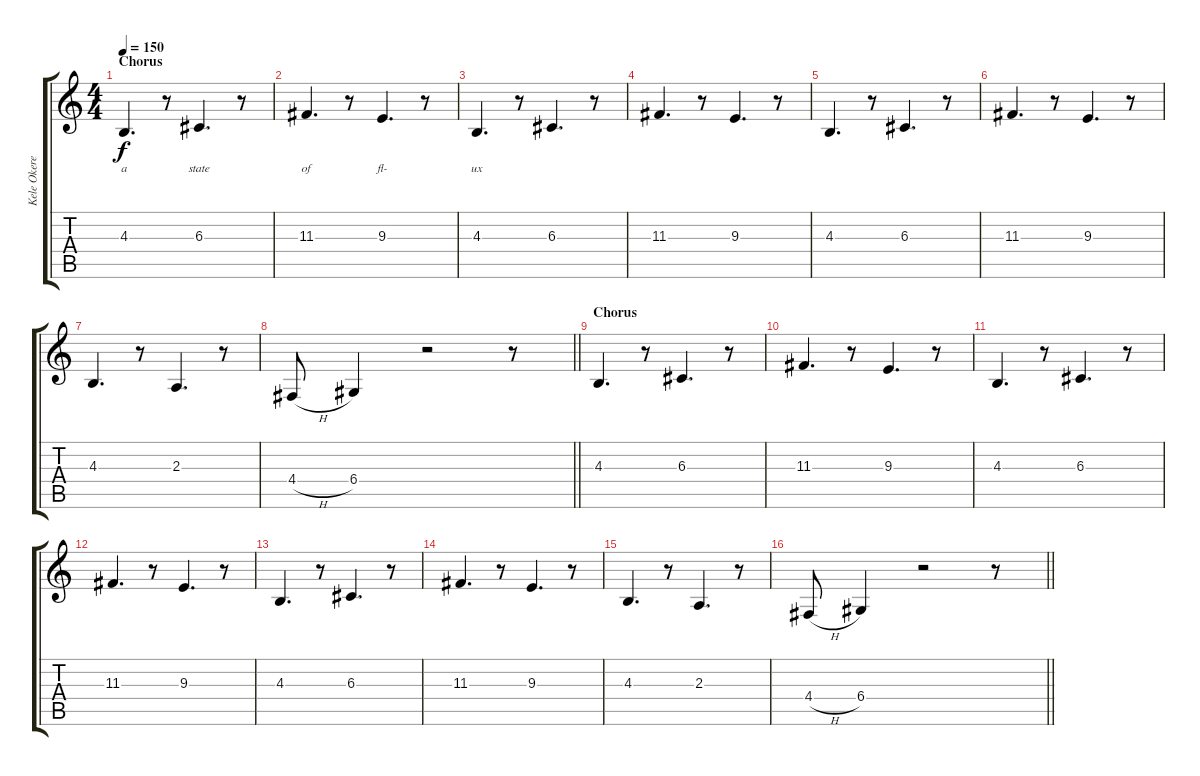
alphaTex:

\track ("Kele Okereke Vocals" "Kele Okere") {instrument lead5charang}
\staff {score tabs}
\tuning (E4 B3 G3 D3 A2 E2) {hide}
\ts (4 4)
\section ("" "Chorus")
\tempo 150
\clef g2
\ks c
4.3.4{d lyrics (0 "a") lyrics (1 "") lyrics (2 "") lyrics (3 "") lyrics (4 "") dy f} r.8 6.3.4{d lyrics (0 "state") lyrics (1 "") lyrics (2 "") lyrics (3 "") lyrics (4 "")} r.8 |
11.3.4{d lyrics (0 "of") lyrics (1 "") lyrics (2 "") lyrics (3 "") lyrics (4 "")} r.8 9.3.4{d lyrics (0 "fl-") lyrics (1 "") lyrics (2 "") lyrics (3 "") lyrics (4 "")} r.8 |
4.3.4{d lyrics (0 "ux") lyrics (1 "") lyrics (2 "") lyrics (3 "") lyrics (4 "")} r.8 6.3.4{d} r.8 |
11.3.4{d} r.8 9.3.4{d} r.8 |
4.3.4{d} r.8 6.3.4{d} r.8 |
11.3.4{d} r.8 9.3.4{d} r.8 |
4.3.4{d} r.8 2.3.4{d} r.8 |
\barLineRight lightlight
4.4{h}.8 6.4.4 r.2 r.8 |
\section ("" "Chorus")
4.3.4{d} r.8 6.3.4{d} r.8 |
11.3.4{d} r.8 9.3.4{d} r.8 |
4.3.4{d} r.8 6.3.4{d} r.8 |
11.3.4{d} r.8 9.3.4{d} r.8 |
4.3.4{d} r.8 6.3.4{d} r.8 |
11.3.4{d} r.8 9.3.4{d} r.8 |
4.3.4{d} r.8 2.3.4{d} r.8 |
\barLineRight lightlight
4.4{h}.8 6.4.4 r.2 r.8
